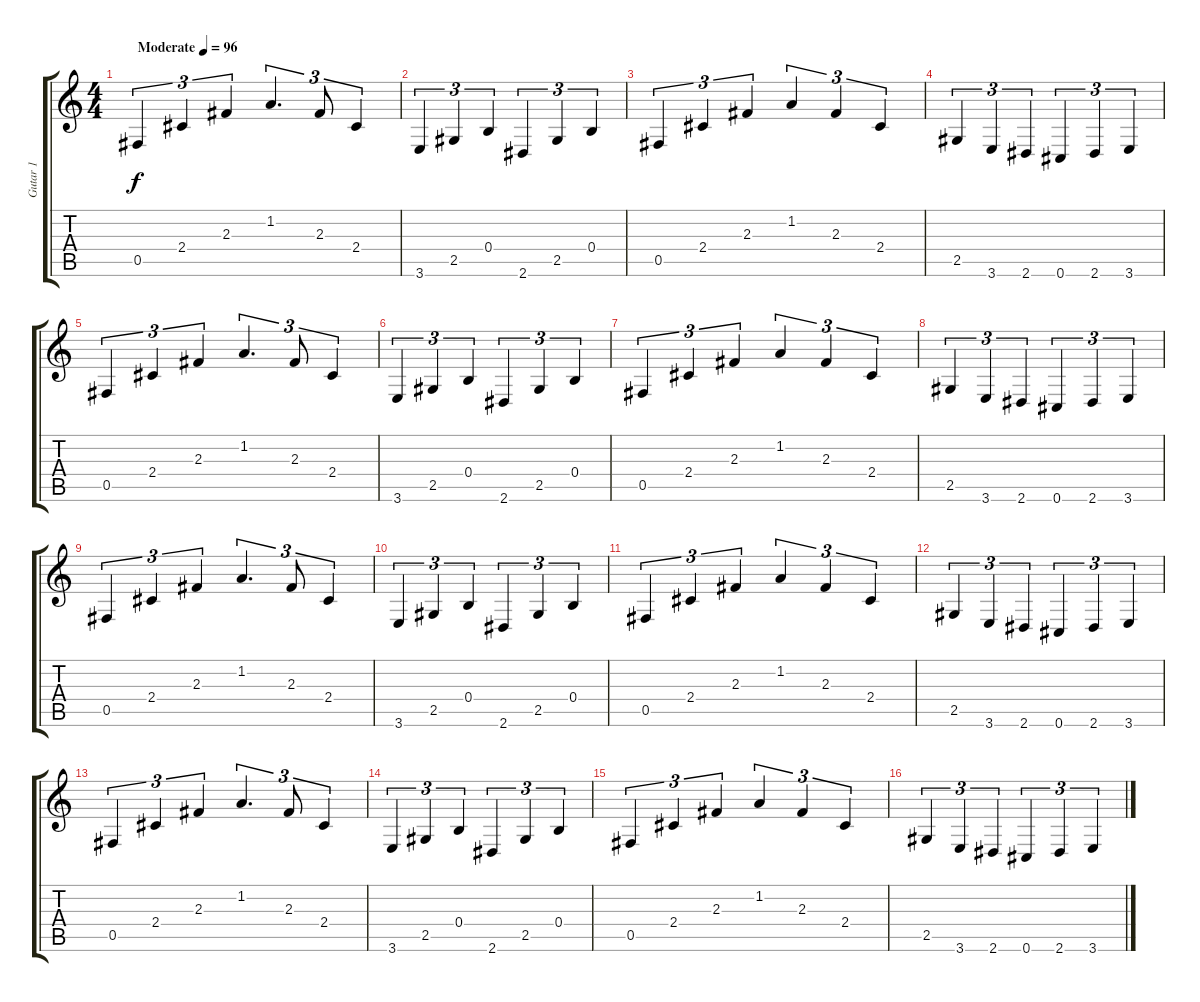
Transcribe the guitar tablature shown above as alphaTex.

\track ("Gutar 1" "Gutar 1") {instrument overdrivenguitar}
\staff {score tabs}
\tuning (Db4 Ab3 E3 B2 Gb2 Db2) {hide}
\ts (4 4)
\tempo (96 "Moderate")
\clef g2
\ks c
0.5.4{tu (3 2) dy f instrument electricguitarjazz} 2.4.4{tu (3 2)} 2.3.4{tu (3 2)} 1.2.4{d tu (3 2)} 2.3.8{tu (3 2)} 2.4.4{tu (3 2)} |
3.6.4{tu (3 2)} 2.5.4{tu (3 2)} 0.4.4{tu (3 2)} 2.6.4{tu (3 2)} 2.5.4{tu (3 2)} 0.4.4{tu (3 2)} |
0.5.4{tu (3 2)} 2.4.4{tu (3 2)} 2.3.4{tu (3 2)} 1.2.4{tu (3 2)} 2.3.4{tu (3 2)} 2.4.4{tu (3 2)} |
2.5.4{tu (3 2)} 3.6.4{tu (3 2)} 2.6.4{tu (3 2)} 0.6.4{tu (3 2)} 2.6.4{tu (3 2)} 3.6.4{tu (3 2)} |
0.5.4{tu (3 2)} 2.4.4{tu (3 2)} 2.3.4{tu (3 2)} 1.2.4{d tu (3 2)} 2.3.8{tu (3 2)} 2.4.4{tu (3 2)} |
3.6.4{tu (3 2)} 2.5.4{tu (3 2)} 0.4.4{tu (3 2)} 2.6.4{tu (3 2)} 2.5.4{tu (3 2)} 0.4.4{tu (3 2)} |
0.5.4{tu (3 2)} 2.4.4{tu (3 2)} 2.3.4{tu (3 2)} 1.2.4{tu (3 2)} 2.3.4{tu (3 2)} 2.4.4{tu (3 2)} |
2.5.4{tu (3 2)} 3.6.4{tu (3 2)} 2.6.4{tu (3 2)} 0.6.4{tu (3 2)} 2.6.4{tu (3 2)} 3.6.4{tu (3 2)} |
0.5.4{tu (3 2)} 2.4.4{tu (3 2)} 2.3.4{tu (3 2)} 1.2.4{d tu (3 2)} 2.3.8{tu (3 2)} 2.4.4{tu (3 2)} |
3.6.4{tu (3 2)} 2.5.4{tu (3 2)} 0.4.4{tu (3 2)} 2.6.4{tu (3 2)} 2.5.4{tu (3 2)} 0.4.4{tu (3 2)} |
0.5.4{tu (3 2)} 2.4.4{tu (3 2)} 2.3.4{tu (3 2)} 1.2.4{tu (3 2)} 2.3.4{tu (3 2)} 2.4.4{tu (3 2)} |
2.5.4{tu (3 2)} 3.6.4{tu (3 2)} 2.6.4{tu (3 2)} 0.6.4{tu (3 2)} 2.6.4{tu (3 2)} 3.6.4{tu (3 2)} |
0.5.4{tu (3 2)} 2.4.4{tu (3 2)} 2.3.4{tu (3 2)} 1.2.4{d tu (3 2)} 2.3.8{tu (3 2)} 2.4.4{tu (3 2)} |
3.6.4{tu (3 2)} 2.5.4{tu (3 2)} 0.4.4{tu (3 2)} 2.6.4{tu (3 2)} 2.5.4{tu (3 2)} 0.4.4{tu (3 2)} |
0.5.4{tu (3 2)} 2.4.4{tu (3 2)} 2.3.4{tu (3 2)} 1.2.4{tu (3 2)} 2.3.4{tu (3 2)} 2.4.4{tu (3 2)} |
2.5.4{tu (3 2)} 3.6.4{tu (3 2)} 2.6.4{tu (3 2)} 0.6.4{tu (3 2)} 2.6.4{tu (3 2)} 3.6.4{tu (3 2)}
